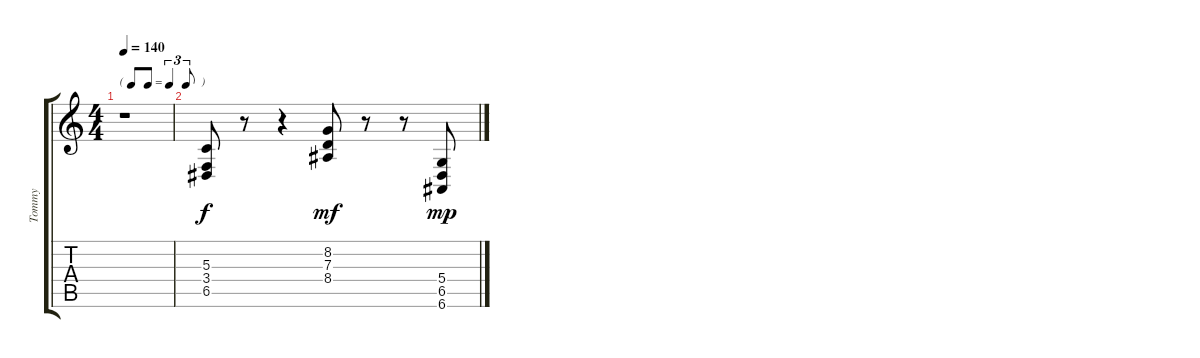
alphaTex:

\track ("Tommy" "Tommy") {instrument electricgrandpiano}
\staff {score tabs}
\tuning (E4 B3 G3 D3 A2 E2) {hide}
\ts (4 4)
\tf triplet8th
\tempo 140
\clef g2
\ks c
r.1{dy f} |
(5.3 3.4 6.5).8 r.8 r.4 (8.2 7.3 8.4).8{dy mf} r.8 r.8 (5.4 6.5 6.6).8{dy mp}
